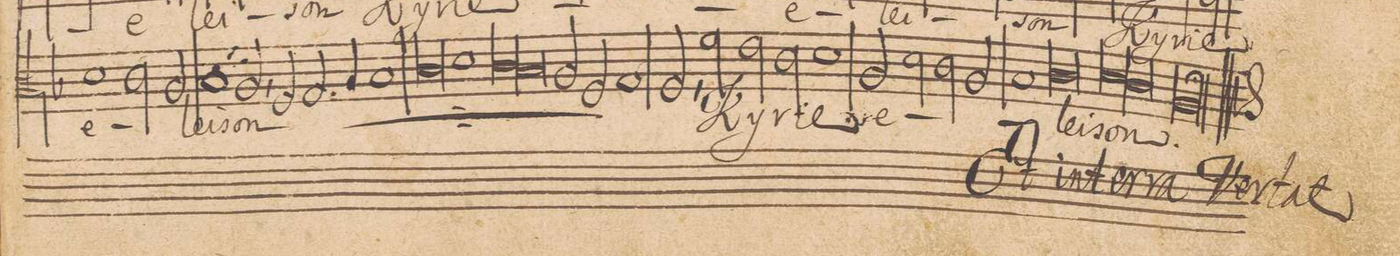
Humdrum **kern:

**kern	**text
*I"ALTVS.	*
*clefC3	*
*k[b-]	*
*met(c|)	*
*M2/1	*
1d\	e-
=67-	=67-
2c\	.
2A/	.
1B-y/	-lei-
=68-	=68-
2A,</	-son
*	*ij
2F/	Ky-
2.G/	-ri-
4A/	.
=69-	=69-
1B-/	-e
0c\	e-
=70-	=70-
1d\	.
=71-	=71-
*lig	*
1c\	.
1B-/	.
*Xlig	*
=72-	=72-
2A/	.
2F/	.
1G/	-lei-
=73-	=73-
2F,</	-son
*	*Xij
2f\	Ky-
2e\	-ri-
2c\	.
=74-	=74-
1d\	-e
2A/	e-
2d\	.
=75-	=75-
2c\	.
2A/	.
1B-/	.
=76-	=76-
0c\	.
=77-	=77-
*lig	*
1d\	-lei-
1c\	.
*Xlig	*
=78-	=78-
0A/;	-son.
==	==
*-	*-
